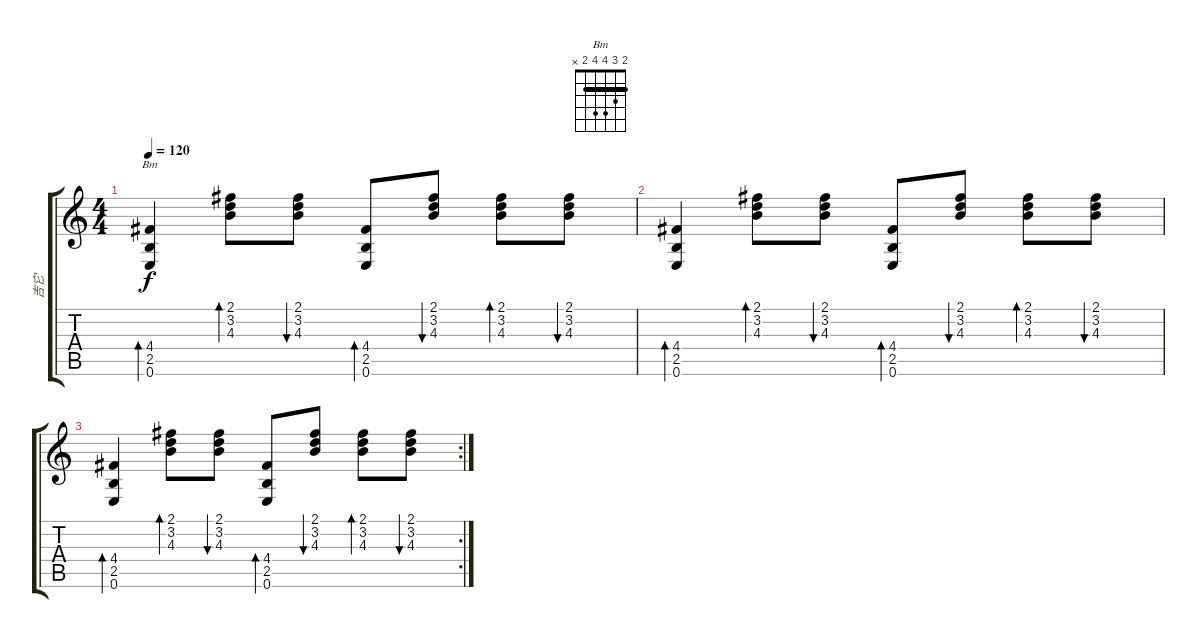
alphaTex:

\track ("吉它" "吉它") {instrument acousticguitarsteel}
\staff {score tabs}
\tuning (E4 B3 G3 D3 A2 E2) {hide}
\chord ("Bm" 2 3 4 4 2 x) {barre 2}
\ts (4 4)
\tempo 120
\clef g2
\ks c
(4.4 2.5 0.6).4{bd 120 ch "Bm" dy f} (2.1 3.2 4.3).8{bd 120} (2.1 3.2 4.3).8{bu 120} (4.4 2.5 0.6).8{bd 120} (2.1 3.2 4.3).8{bu 120} (2.1 3.2 4.3).8{bd 120} (2.1 3.2 4.3).8{bu 120} |
(4.4 2.5 0.6).4{bd 120} (2.1 3.2 4.3).8{bd 120} (2.1 3.2 4.3).8{bu 120} (4.4 2.5 0.6).8{bd 120} (2.1 3.2 4.3).8{bu 120} (2.1 3.2 4.3).8{bd 120} (2.1 3.2 4.3).8{bu 120} |
\rc 2
(4.4 2.5 0.6).4{bd 120} (2.1 3.2 4.3).8{bd 120} (2.1 3.2 4.3).8{bu 120} (4.4 2.5 0.6).8{bd 120} (2.1 3.2 4.3).8{bu 120} (2.1 3.2 4.3).8{bd 120} (2.1 3.2 4.3).8{bu 120}
